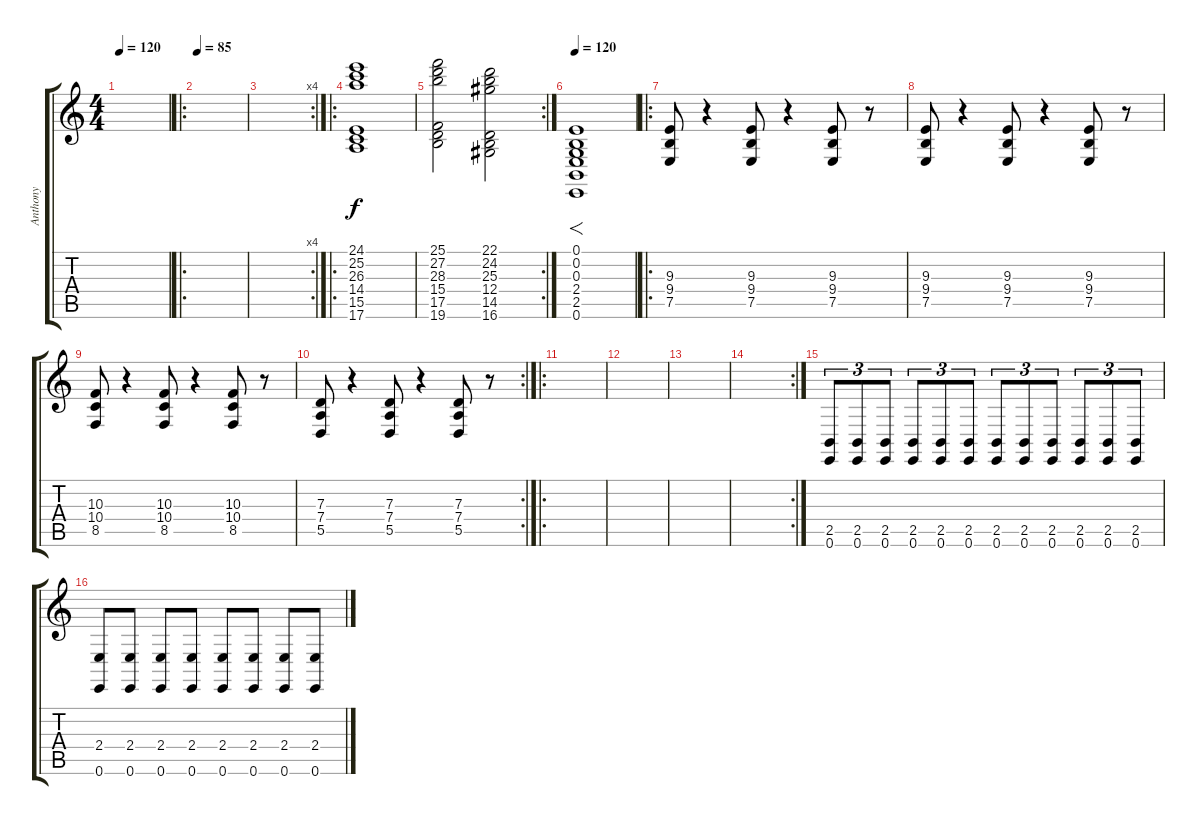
\track ("Anthony" "Anthony") {instrument pad2warm}
\staff {score tabs}
\tuning (E4 B3 G3 D3 A2 E2) {hide}
\ts (4 4)
\tempo 120
\clef g2
\ks c
|
\ro
\tempo 85
|
\rc 4
|
\ro
(24.1 25.2 26.3 14.4 15.5 17.6).1 |
\rc 2
(25.1 27.2 28.3 15.4 17.5 19.6).2 (22.1 24.2 25.3 12.4 14.5 16.6).2 |
\tempo 120
(0.1 0.2 0.3 2.4 2.5 0.6).1{f} |
\ro
(9.3 9.4 7.5).8 r.4 (9.3 9.4 7.5).8 r.4 (9.3 9.4 7.5).8 r.8 |
(9.3 9.4 7.5).8 r.4 (9.3 9.4 7.5).8 r.4 (9.3 9.4 7.5).8 r.8 |
(10.3 10.4 8.5).8 r.4 (10.3 10.4 8.5).8 r.4 (10.3 10.4 8.5).8 r.8 |
\rc 2
(7.3 7.4 5.5).8 r.4 (7.3 7.4 5.5).8 r.4 (7.3 7.4 5.5).8 r.8 |
\ro
|
|
|
\rc 2
|
(2.5 0.6).8{tu (3 2)} (2.5 0.6).8{tu (3 2)} (2.5 0.6).8{tu (3 2)} (2.5 0.6).8{tu (3 2)} (2.5 0.6).8{tu (3 2)} (2.5 0.6).8{tu (3 2)} (2.5 0.6).8{tu (3 2)} (2.5 0.6).8{tu (3 2)} (2.5 0.6).8{tu (3 2)} (2.5 0.6).8{tu (3 2)} (2.5 0.6).8{tu (3 2)} (2.5 0.6).8{tu (3 2)} |
(2.4 0.6).8 (2.4 0.6).8 (2.4 0.6).8 (2.4 0.6).8 (2.4 0.6).8 (2.4 0.6).8 (2.4 0.6).8 (2.4 0.6).8
